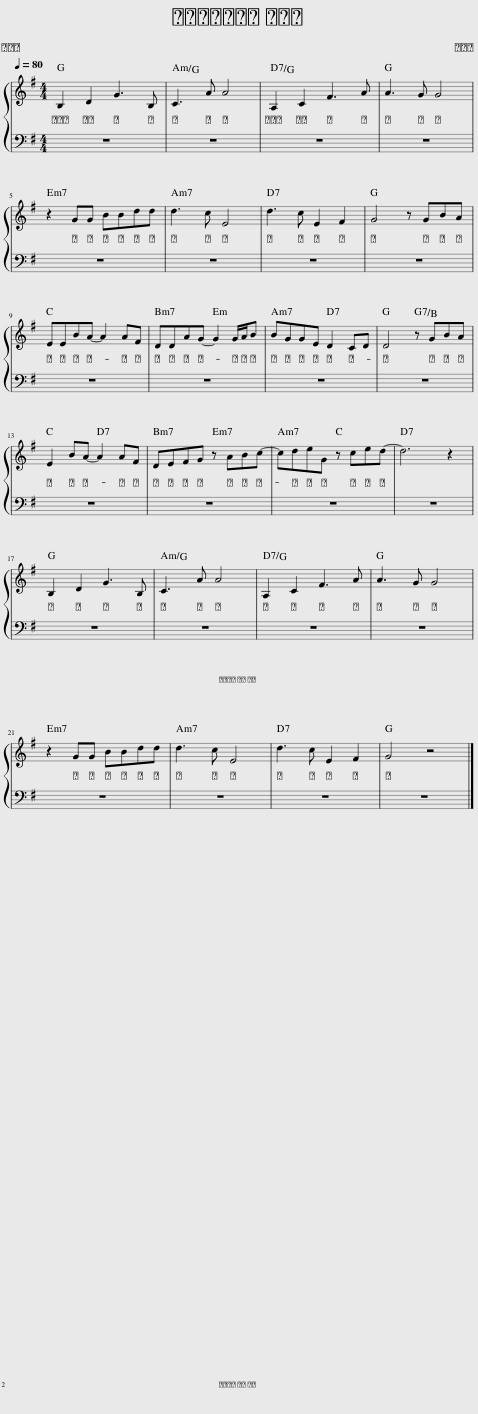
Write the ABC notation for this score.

X:1
L:1/8
Q:1/4=80
M:4/4
I:linebreak $
K:G
V:1 treble
V:1
 B,2 D2 G3 B, | C3 A A4 | A,2 C2 F3 A | A3 G G4 |$ z2 GG BBdd | %5
 d3 c E4 | d3 c E2 F2 | G4 z GBA |$ EEBA- A2 AF | DDAG- G2 G/A/B | %10
 BGGE D2 CD | D4 z GBA |$ E2 BA- A2 AF | DEFG z ABc- | cdeG z ced- | %15
 d6 z2 |$ B,2 D2 G3 B, | C3 A A4 | A,2 C2 F3 A | A3 G G4 |$ %20
 z2 GG BBdd | d3 c E4 | d3 c E2 F2 | G4 z4 |] %24
